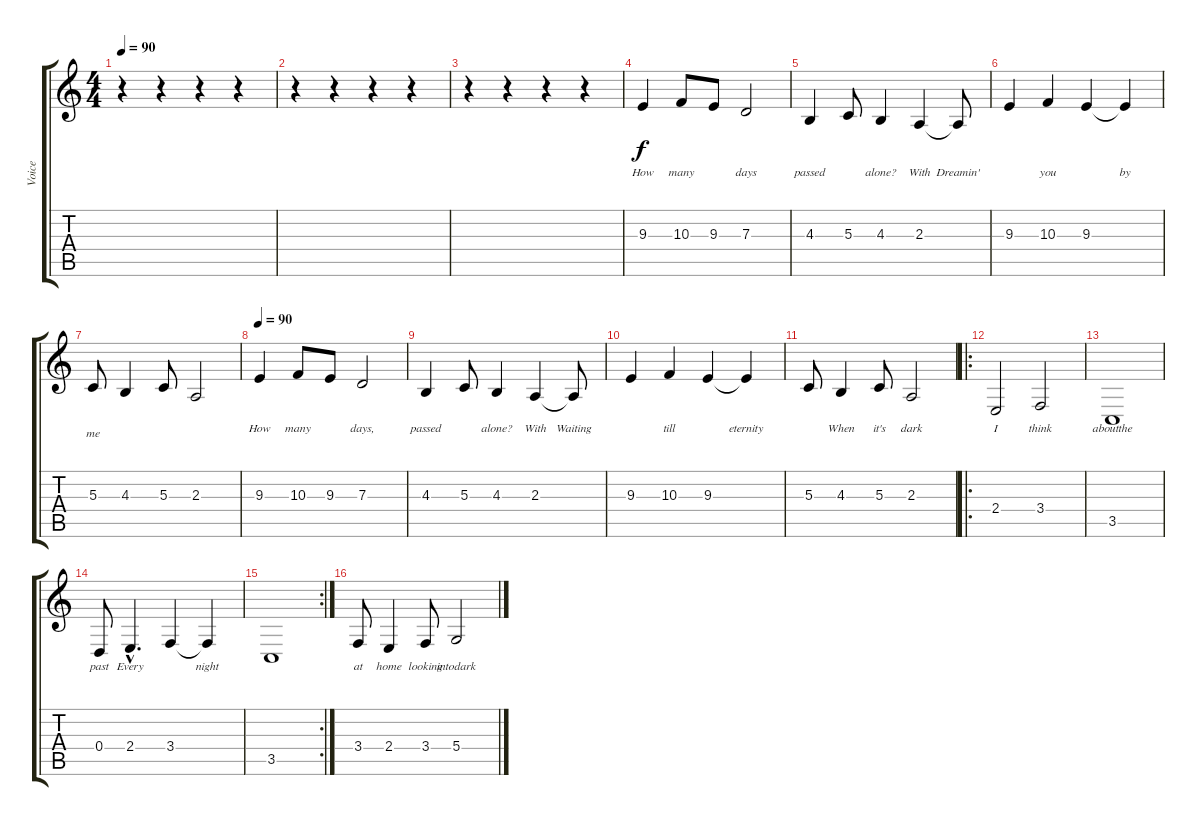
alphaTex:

\track ("Voice" "Voice") {instrument englishhorn}
\staff {score tabs}
\tuning (E4 B3 G3 D3 A2 E2) {hide}
\ts (4 4)
\tempo 90
\clef g2
\ks c
r.4{dy f instrument englishhorn} r.4 r.4 r.4 |
r.4 r.4 r.4 r.4 |
r.4 r.4 r.4 r.4 |
9.3.4{lyrics (0 "") lyrics (1 "How") lyrics (2 "") lyrics (3 "") lyrics (4 "")} 10.3.8{lyrics (0 "") lyrics (1 "many") lyrics (2 "") lyrics (3 "") lyrics (4 "")} 9.3.8{lyrics (0 "") lyrics (1 "") lyrics (2 "") lyrics (3 "") lyrics (4 "")} 7.3.2{lyrics (0 "") lyrics (1 "days") lyrics (2 "") lyrics (3 "") lyrics (4 "")} |
4.3.4{lyrics (0 "") lyrics (1 "passed") lyrics (2 "") lyrics (3 "") lyrics (4 "")} 5.3.8{lyrics (0 "") lyrics (1 "") lyrics (2 "") lyrics (3 "") lyrics (4 "")} 4.3.4{lyrics (0 "") lyrics (1 "alone?") lyrics (2 "") lyrics (3 "") lyrics (4 "")} 2.3.4{lyrics (0 "") lyrics (1 "With") lyrics (2 "") lyrics (3 "") lyrics (4 "")} 2.3{t}.8{lyrics (0 "") lyrics (1 "Dreamin'") lyrics (2 "") lyrics (3 "") lyrics (4 "")} |
9.3.4{lyrics (0 "") lyrics (1 "") lyrics (2 "") lyrics (3 "") lyrics (4 "")} 10.3.4{lyrics (0 "") lyrics (1 "you") lyrics (2 "") lyrics (3 "") lyrics (4 "")} 9.3.4{lyrics (0 "") lyrics (1 "") lyrics (2 "") lyrics (3 "") lyrics (4 "")} 9.3{t}.4{lyrics (0 "") lyrics (1 "by") lyrics (2 "") lyrics (3 "") lyrics (4 "")} |
5.3.8{lyrics (0 "") lyrics (1 "me") lyrics (2 "") lyrics (3 "") lyrics (4 "")} 4.3.4 5.3.8 2.3.2 |
\tempo 90
9.3.4{lyrics (0 "How") lyrics (1 "") lyrics (2 "") lyrics (3 "") lyrics (4 "")} 10.3.8{lyrics (0 "many") lyrics (1 "") lyrics (2 "") lyrics (3 "") lyrics (4 "")} 9.3.8{lyrics (0 "") lyrics (1 "") lyrics (2 "") lyrics (3 "") lyrics (4 "")} 7.3.2{lyrics (0 "days,") lyrics (1 "") lyrics (2 "") lyrics (3 "") lyrics (4 "")} |
4.3.4{lyrics (0 "passed") lyrics (1 "") lyrics (2 "") lyrics (3 "") lyrics (4 "")} 5.3.8{lyrics (0 "") lyrics (1 "") lyrics (2 "") lyrics (3 "") lyrics (4 "")} 4.3.4{lyrics (0 "alone?") lyrics (1 "") lyrics (2 "") lyrics (3 "") lyrics (4 "")} 2.3.4{lyrics (0 "With") lyrics (1 "") lyrics (2 "") lyrics (3 "") lyrics (4 "")} 2.3{t}.8{lyrics (0 "Waiting") lyrics (1 "") lyrics (2 "") lyrics (3 "") lyrics (4 "")} |
9.3.4{lyrics (0 "") lyrics (1 "") lyrics (2 "") lyrics (3 "") lyrics (4 "")} 10.3.4{lyrics (0 "till") lyrics (1 "") lyrics (2 "") lyrics (3 "") lyrics (4 "")} 9.3.4{lyrics (0 "") lyrics (1 "") lyrics (2 "") lyrics (3 "") lyrics (4 "")} 9.3{t}.4{lyrics (0 "eternity") lyrics (1 "") lyrics (2 "") lyrics (3 "") lyrics (4 "")} |
5.3.8{lyrics (0 "") lyrics (1 "") lyrics (2 "") lyrics (3 "") lyrics (4 "")} 4.3.4{lyrics (0 "When") lyrics (1 "") lyrics (2 "") lyrics (3 "") lyrics (4 "")} 5.3.8{lyrics (0 "it's") lyrics (1 "") lyrics (2 "") lyrics (3 "") lyrics (4 "")} 2.3.2{lyrics (0 "dark") lyrics (1 "") lyrics (2 "") lyrics (3 "") lyrics (4 "")} |
\ro
2.4.2{lyrics (0 "I") lyrics (1 "") lyrics (2 "") lyrics (3 "") lyrics (4 "")} 3.4.2{lyrics (0 "think") lyrics (1 "") lyrics (2 "") lyrics (3 "") lyrics (4 "")} |
3.5.1{lyrics (0 "aboutthe") lyrics (1 "") lyrics (2 "") lyrics (3 "") lyrics (4 "")} |
0.4.8{lyrics (0 "past") lyrics (1 "") lyrics (2 "") lyrics (3 "") lyrics (4 "")} 2.4{hac}.4{d lyrics (0 "Every") lyrics (1 "") lyrics (2 "") lyrics (3 "") lyrics (4 "")} 3.4.4{lyrics (0 "") lyrics (1 "") lyrics (2 "") lyrics (3 "") lyrics (4 "")} 3.4{t}.4{lyrics (0 "night") lyrics (1 "") lyrics (2 "") lyrics (3 "") lyrics (4 "")} |
\rc 2
3.5.1{lyrics (0 "") lyrics (1 "") lyrics (2 "") lyrics (3 "") lyrics (4 "")} |
3.4.8{lyrics (0 "at") lyrics (1 "") lyrics (2 "") lyrics (3 "") lyrics (4 "")} 2.4.4{lyrics (0 "home") lyrics (1 "") lyrics (2 "") lyrics (3 "") lyrics (4 "")} 3.4.8{lyrics (0 "looking") lyrics (1 "") lyrics (2 "") lyrics (3 "") lyrics (4 "")} 5.4.2{lyrics (0 "intodark") lyrics (1 "") lyrics (2 "") lyrics (3 "") lyrics (4 "")}
